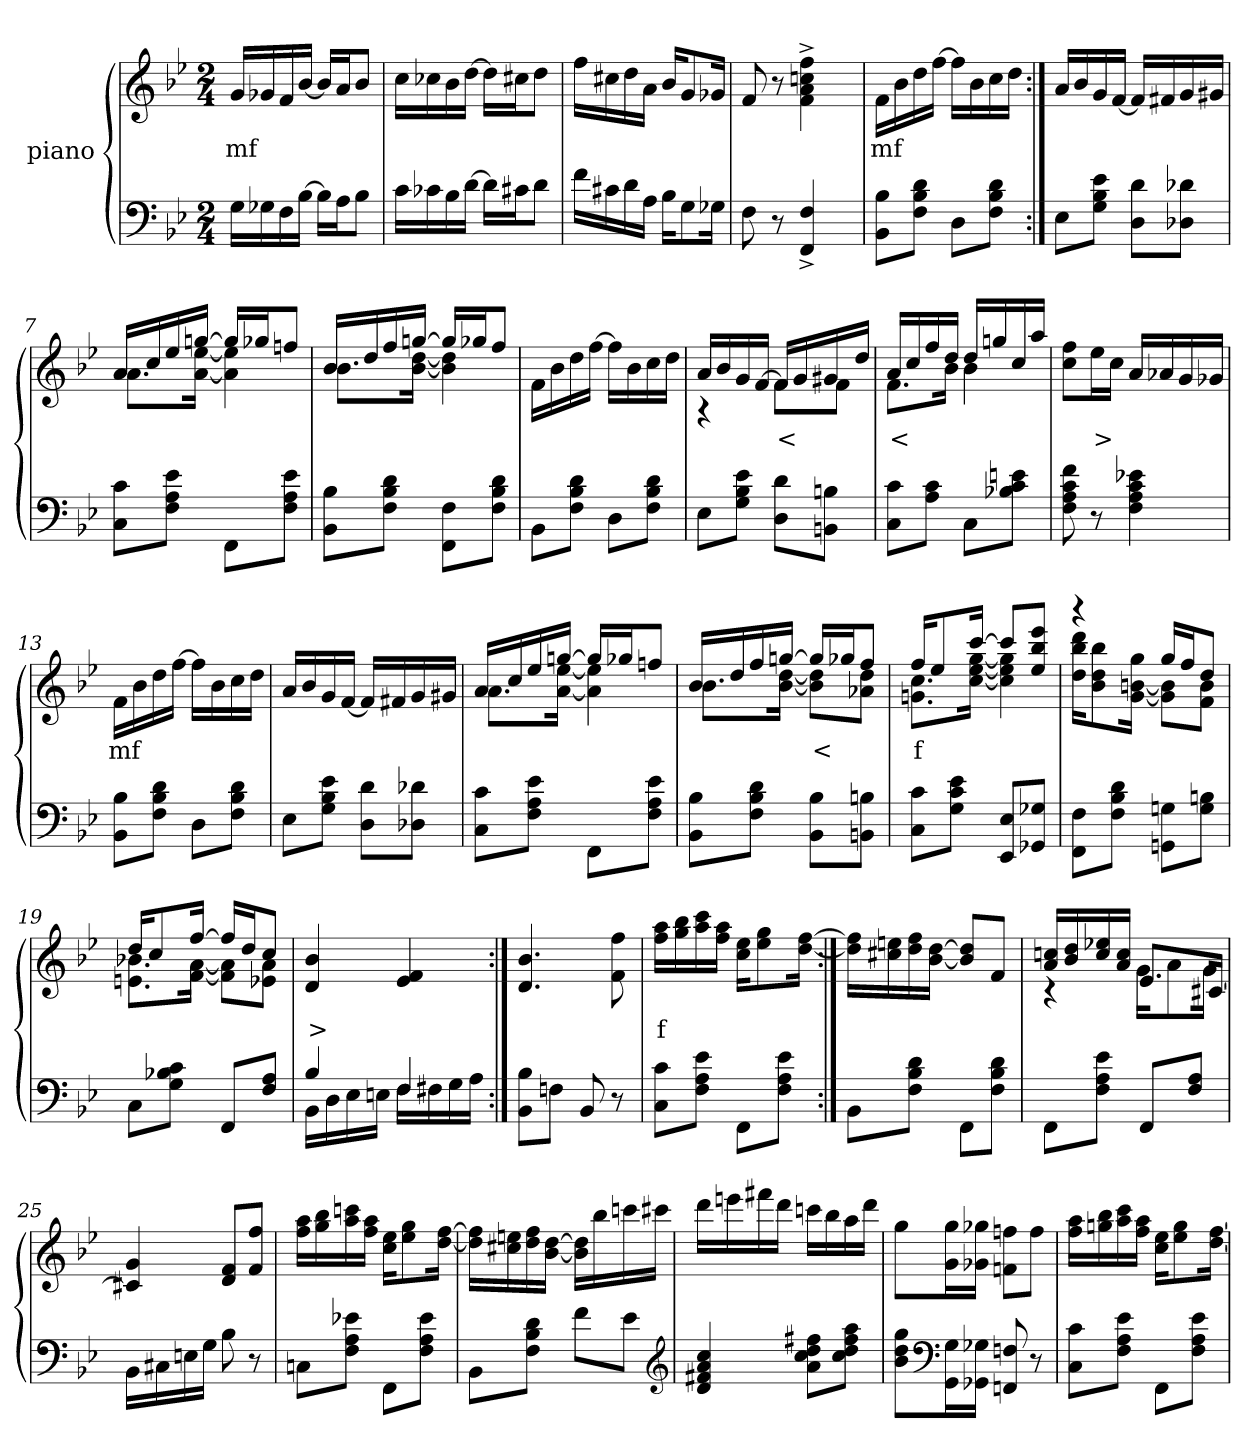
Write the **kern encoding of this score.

**kern	**kern	**text
*part2	*part1	*part1
*staff2	*staff1	*staff1
*I"piano	*I"piano	*
*clefF4	*clefG2	*
*k[b-e-]	*k[b-e-]	*
*M2/4	*M2/4	*
=1	=1	=1
16GLL	16gLL	mf
16G-X	16g-X	.
16F	16f	.
[16B-JJ	[16b-JJ	.
16B-LL]	16b-LL]	.
16AJ	16aJ	.
8B-J	8b-J	.
=2	=2	=2
16cLL	16ccLL	.
16c-X	16cc-X	.
16B-	16b-	.
[16dJJ	[16ddJJ	.
16dLL]	16ddLL]	.
16c#XJ	16cc#XJ	.
8dJ	8ddJ	.
=3	=3	=3
16fLL	16ffLL	.
16c#X	16cc#X	.
16d	16dd	.
16AJJ	16aJJ	.
16B-KL	16b-KL	.
8G	8g	.
16G-XJk	16g-XJk	.
=4	=4	=4
8F	8f	.
8r	8r	.
4F^> 4FF^>	4ff^> 4ccn^> 4a^> 4f^>	.
=5	=5	=5
8B- 8BB-L	16fLL	mf
.	16b-	.
8d 8B- 8FJ	16dd	.
.	[16ffJJ	.
8DL	16ffLL]	.
.	16b-	.
8d 8B- 8FJ	16cc	.
.	16ddJJ	.
=6:|!	=6:|!	=6:|!
8E-L	16aLL	.
.	16b-	.
8e- 8B- 8GJ	16g	.
.	[16fJJ	.
8d 8DL	16fLL]	.
.	16f#X	.
8d-X 8D-XJ	16g	.
.	16g#XJJ	.
=7	=7	=7
*	*^	*
8c 8CL	16aLL	8.aL	.
.	16cc	.	.
8e- 8A 8FJ	16ee-	.	.
.	[16ggnJJ	[16ee- [16aJk	.
8FFL	16ggLL]	4ee-] 4a]	.
.	16gg-XJ	.	.
8e- 8A 8FJ	8ffnJ	.	.
=8	=8	=8	=8
8B- 8BB-L	16b-LL	8.b-L	.
.	16dd	.	.
8d 8B- 8FJ	16ff	.	.
.	[16ggnJJ	[16dd [16b-Jk	.
8F 8FFL	16ggLL]	4dd] 4b-]	.
.	16gg-XJ	.	.
8d 8B- 8FJ	8ffJ	.	.
*	*v	*v	*
=9	=9	=9
8BB-L	16fLL	.
.	16b-	.
8d 8B- 8FJ	16dd	.
.	[16ffJJ	.
8DL	16ffLL]	.
.	16b-	.
8d 8B- 8FJ	16cc	.
.	16ddJJ	.
=10	=10	=10
*	*^	*
8E-L	16aLL	4r	.
.	16b-	.	.
8e- 8B- 8GJ	16g	.	.
.	[16fJJ	.	.
8d 8DL	16fLL	8fL]	<
.	16g	.	.
8Bn 8BBnJ	16g#X	8fJ	.
.	16ddJJ	.	.
=11	=11	=11	=11
8c 8CL	16aLL	8.fL	<
.	16cc	.	.
8c 8AJ	16ff	.	.
.	16ddJJ	16b-Jk	.
8CL	16ddLL	4b-	.
.	16ggn	.	.
8en 8c 8B-XJ	16cc	.	.
.	16aaJJ	.	.
*	*v	*v	*
=12	=12	=12
8f 8c 8A 8F	8ff 8ccL	.
8r	16ee-L	>
.	16ccJJ	.
4e-X 4c 4A 4F	16aLL	.
.	16a-X	.
.	16g	.
.	16g-XJJ	.
=13	=13	=13
8B- 8BB-L	16fLL	mf
.	16b-	.
8d 8B- 8FJ	16dd	.
.	[16ffJJ	.
8DL	16ffLL]	.
.	16b-	.
8d 8B- 8FJ	16cc	.
.	16ddJJ	.
=14	=14	=14
8E-L	16aLL	.
.	16b-	.
8e- 8B- 8GJ	16g	.
.	[16fJJ	.
8d 8DL	16fLL]	.
.	16f#X	.
8d-X 8D-XJ	16g	.
.	16g#XJJ	.
=15	=15	=15
*	*^	*
8c 8CL	16aLL	8.aL	.
.	16cc	.	.
8e- 8A 8FJ	16ee-	.	.
.	[16ggnJJ	[16ee- [16aJk	.
8FFL	16ggLL]	4ee-] 4a]	.
.	16gg-XJ	.	.
8e- 8A 8FJ	8ffnJ	.	.
=16	=16	=16	=16
8B- 8BB-L	16b-LL	8.b-L	.
.	16dd	.	.
8d 8B- 8FJ	16ff	.	.
.	[16ggnJJ	[16dd [16b-Jk	.
8B- 8BB-L	16ggLL]	8dd] 8b-]L	<
.	16gg-XJ	.	.
8Bn 8BBnJ	8ffJ	8dd 8a-XJ	.
=17	=17	=17	=17
8c 8CL	16ffKL	8.cc 8.gnL	f
.	8ee-	.	.
8e- 8c 8GJ	.	.	.
.	[16cccJk	[16gg [16ee- [16ccJk	.
8E- 8EE-L	8cccL]	4gg] 4ee-] 4cc]	.
8G-X 8GG-XJ	8eee- 8bb- 8ee-J	.	.
=18	=18	=18	=18
8F 8FFL	4r	16ddd 16bb- 16ddKL	.
.	.	8bb- 8dd 8b-	.
8d 8B- 8FJ	.	.	.
.	.	16gg [16bn [16gJk	.
8Gn 8GGnL	16ggLL	8b] 8g]L	.
.	16ffJ	.	.
8Bn 8GJ	8ddJ	8b 8fJ	.
=19	=19	=19	=19
8CL	16ddKL	8.b-X 8.enL	.
.	8cc	.	.
8c 8B-X 8GJ	.	.	.
.	[16ffJk	[16a [16fJk	.
8FFL	16ffLL]	8a] 8f]L	.
.	16ddJ	.	.
8A 8FJ	8ccJ	8a 8e-XJ	.
*	*v	*v	*
=20	=20	=20
*^	*	*
4B-	16BB-LL	4b- 4d	>
.	16D	.	.
.	16E-	.	.
.	16EnJJ	.	.
4F	16FLL	4f 4e-	.
.	16F#X	.	.
.	16G	.	.
.	16AJJ	.	.
*v	*v	*	*
=21:|!	=21:|!	=21:|!
8B- 8BB-L	4.b- 4.d	.
8FnJ	.	.
8BB-	.	.
8r	8ff 8f	.
=22	=22	=22
8c 8CL	16aa 16ffLL	f
.	16bb- 16gg	.
8e- 8A 8FJ	16ccc 16aa	.
.	16aa 16ffJJ	.
8FFL	16ee- 16ccKL	.
.	8gg 8ee-	.
8e- 8A 8FJ	.	.
.	[16ff [16ddJk	.
=23:|!	=23:|!	=23:|!
8BB-L	16ff] 16dd]LL	.
.	16een 16cc#X	.
8d 8B- 8FJ	16ff 16dd	.
.	[16dd [16b-JJ	.
8FFL	8dd] 8b-]L	.
8d 8B- 8FJ	8fJ	.
=24	=24	=24
*	*^	*
8FFL	16ccn 16aLL	4r	.
.	16dd 16b-	.	.
8e- 8A 8FJ	16ee-X 16cc	.	.
.	16cc 16aJJ	.	.
8FFL	8.e-L	16gKL	.
.	.	8a	.
8A 8FJ	.	.	.
.	[16c#XJk	16gJk	.
*	*v	*v	*
=25	=25	=25
16BB-LL	4g 4c#X]	.
16C#X	.	.
16En	.	.
16GJJ	.	.
8B-	8f 8dL	.
8r	8ff 8fJ	.
=26	=26	=26
8CnL	16aa 16ffLL	.
.	16bb- 16gg	.
8e-X 8A 8FJ	16cccn 16aa	.
.	16aa 16ffJJ	.
8FFL	16ee- 16ccKL	.
.	8gg 8ee-	.
8e- 8A 8FJ	.	.
.	[16ff [16ddJk	.
=27	=27	=27
8BB-L	16ff] 16dd]LL	.
.	16een 16cc#X	.
8d 8B- 8FJ	16ff 16dd	.
.	[16dd [16b-JJ	.
8fL	16dd] 16b-]LL	.
.	16bb-	.
8e-J	16cccn	.
.	16ccc#XJJ	.
*clefG2	*	*
=28	=28	=28
4cc 4a 4f#X 4d	16dddLL	.
.	16eeen	.
.	16fff#X	.
.	16dddJJ	.
8ff# 8dd 8cc 8aL	16cccnLL	.
.	16bb-	.
8aa 8ff# 8dd 8ccJ	16aa	.
.	16dddJJ	.
=29	=29	=29
8gg 8dd 8b-L	8ggL	.
*clefF4	*	*
16G 16GGL	16gg 16gL	.
16G-X 16GG-XJJ	16gg-X 16g-XJJ	.
8Fn 8FFn	8ffn 8fnL	.
8r	8ffJ	.
=30	=30	=30
8c 8CL	16aa 16ffLL	.
.	16bb- 16ggn	.
8e- 8A 8FJ	16ccc 16aa	.
.	16aa 16ffJJ	.
8FFL	16ee- 16ccKL	.
.	8gg 8ee-	.
8e- 8A 8FJ	.	.
.	[16ff [16ddJk	.
=	=	=
*-	*-	*-
